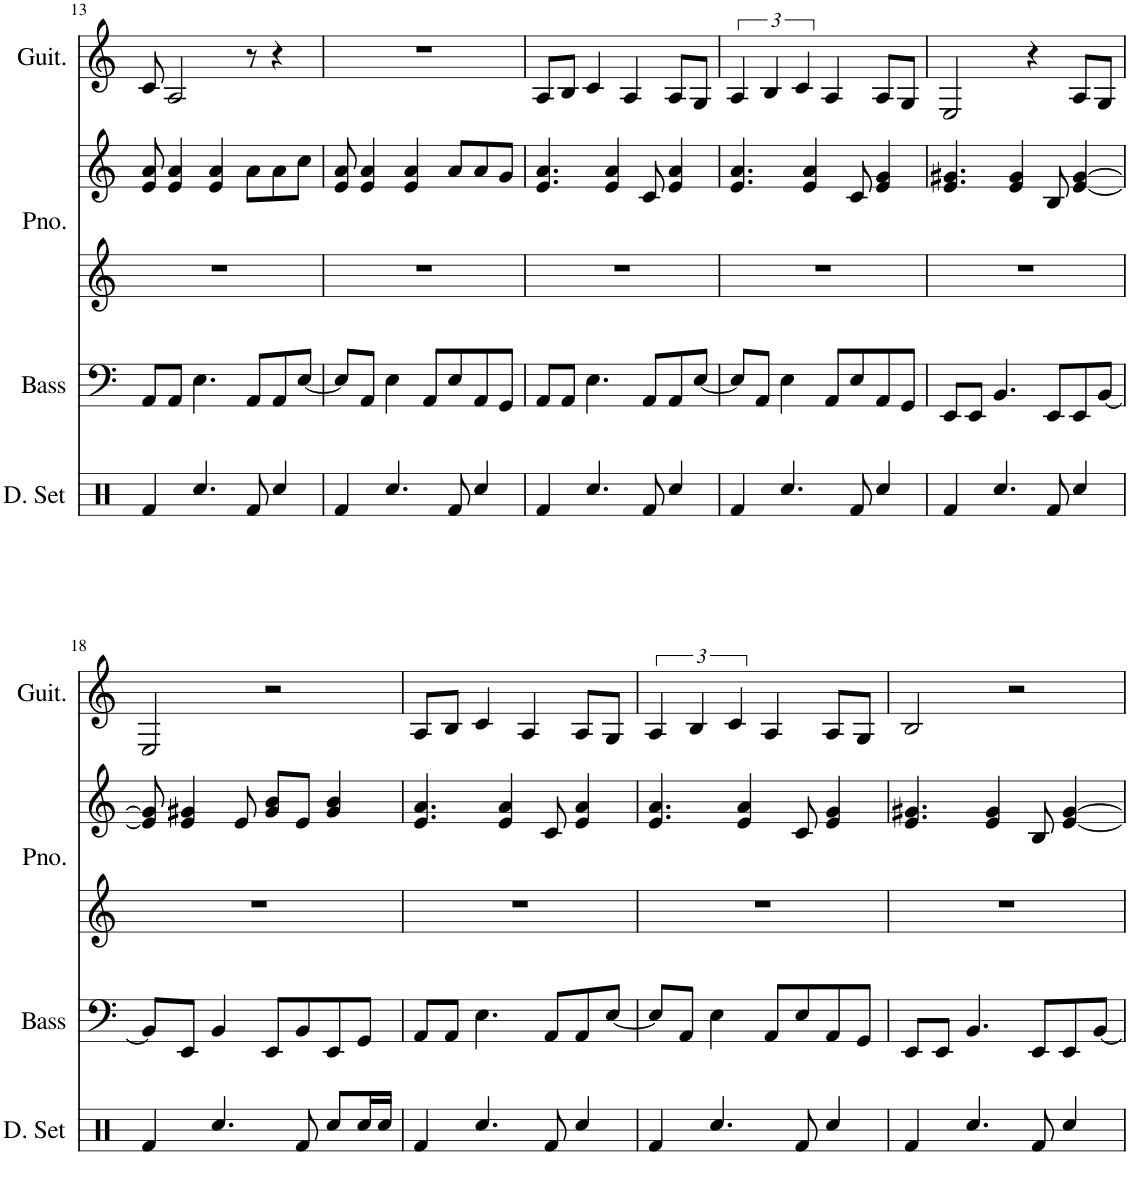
**kern	**kern	**kern	**kern	**kern
*part4	*part3	*part2	*part2	*part1
*staff5	*staff4	*staff3	*staff2	*staff1
*I"Drumset	*I"Acoustic Bass	*I"Piano	*	*I"Acoustic Guitar
*I'D. Set	*I'Bass	*I'Pno.	*	*I'Guit.
!!LO:PB:g=z
*clefX	*clefF4	*clefG2	*clefG2	*clefG2
*	*Trd7c12	*	*	*
*k[]	*k[]	*k[]	*k[]	*k[]
*M4/4	*M4/4	*M4/4	*M4/4	*M4/4
=13	=13	=13	=13	=13
4Rf/	8AA/L	1r	8e/ 8a/	8c/
.	8AA/J	.	4e/ 4a/	2A/
4.Rcc/	4.E\	.	.	.
.	.	.	4e/ 4a/	.
8Rf/	8AA/L	.	8a\L	8r
4Rcc/	8AA/	.	8a\	4r
.	[8E/J	.	8cc\J	.
=14	=14	=14	=14	=14
4Rf/	8E/L]	1r	8e/ 8a/	1r
.	8AA/J	.	4e/ 4a/	.
4.Rcc/	4E\	.	.	.
.	.	.	4e/ 4a/	.
.	8AA/L	.	.	.
8Rf/	8E/	.	8a/L	.
4Rcc/	8AA/	.	8a/	.
.	8GG/J	.	8g/J	.
=15	=15	=15	=15	=15
4Rf/	8AA/L	1r	4.e/ 4.a/	8A/L
.	8AA/J	.	.	8B/J
4.Rcc/	4.E\	.	.	4c/
.	.	.	4e/ 4a/	.
.	.	.	.	4A/
8Rf/	8AA/L	.	8c/	.
4Rcc/	8AA/	.	4e/ 4a/	8A/L
.	[8E/J	.	.	8G/J
=16	=16	=16	=16	=16
4Rf/	8E/L]	1r	4.e/ 4.a/	6A/
.	8AA/J	.	.	.
.	.	.	.	6B/
4.Rcc/	4E\	.	.	.
.	.	.	.	6c/
.	.	.	4e/ 4a/	.
.	8AA/L	.	.	4A/
8Rf/	8E/	.	8c/	.
4Rcc/	8AA/	.	4e/ 4g/	8A/L
.	8GG/J	.	.	8G/J
=17	=17	=17	=17	=17
4Rf/	8EE/L	1r	4.e/ 4.g#X/	2E/
.	8EE/J	.	.	.
4.Rcc/	4.BB/	.	.	.
.	.	.	4e/ 4g#/	.
.	.	.	.	4r
8Rf/	8EE/L	.	8B/	.
4Rcc/	8EE/	.	[4e/ [4g#/	8A/L
.	[8BB/J	.	.	8G/J
!!LO:LB:g=z
=18	=18	=18	=18	=18
4Rf/	8BB/L]	1r	8e/] 8g#/]	2E/
.	8EE/J	.	4e/ 4g#X/	.
4.Rcc/	4BB/	.	.	.
.	.	.	8e/	.
.	8EE/L	.	8g#/ 8b/L	2r
8Rf/	8BB/	.	8e/J	.
8Rcc/L	8EE/	.	4g#/ 4b/	.
16Rcc/L	8GG/J	.	.	.
16Rcc/JJ	.	.	.	.
=19	=19	=19	=19	=19
4Rf/	8AA/L	1r	4.e/ 4.a/	8A/L
.	8AA/J	.	.	8B/J
4.Rcc/	4.E\	.	.	4c/
.	.	.	4e/ 4a/	.
.	.	.	.	4A/
8Rf/	8AA/L	.	8c/	.
4Rcc/	8AA/	.	4e/ 4a/	8A/L
.	[8E/J	.	.	8G/J
=20	=20	=20	=20	=20
4Rf/	8E/L]	1r	4.e/ 4.a/	6A/
.	8AA/J	.	.	.
.	.	.	.	6B/
4.Rcc/	4E\	.	.	.
.	.	.	.	6c/
.	.	.	4e/ 4a/	.
.	8AA/L	.	.	4A/
8Rf/	8E/	.	8c/	.
4Rcc/	8AA/	.	4e/ 4g/	8A/L
.	8GG/J	.	.	8G/J
=21	=21	=21	=21	=21
4Rf/	8EE/L	1r	4.e/ 4.g#X/	2B/
.	8EE/J	.	.	.
4.Rcc/	4.BB/	.	.	.
.	.	.	4e/ 4g#/	.
.	.	.	.	2r
8Rf/	8EE/L	.	8B/	.
4Rcc/	8EE/	.	[4e/ [4g#/	.
.	[8BB/J	.	.	.
=	=	=	=	=
*-	*-	*-	*-	*-
